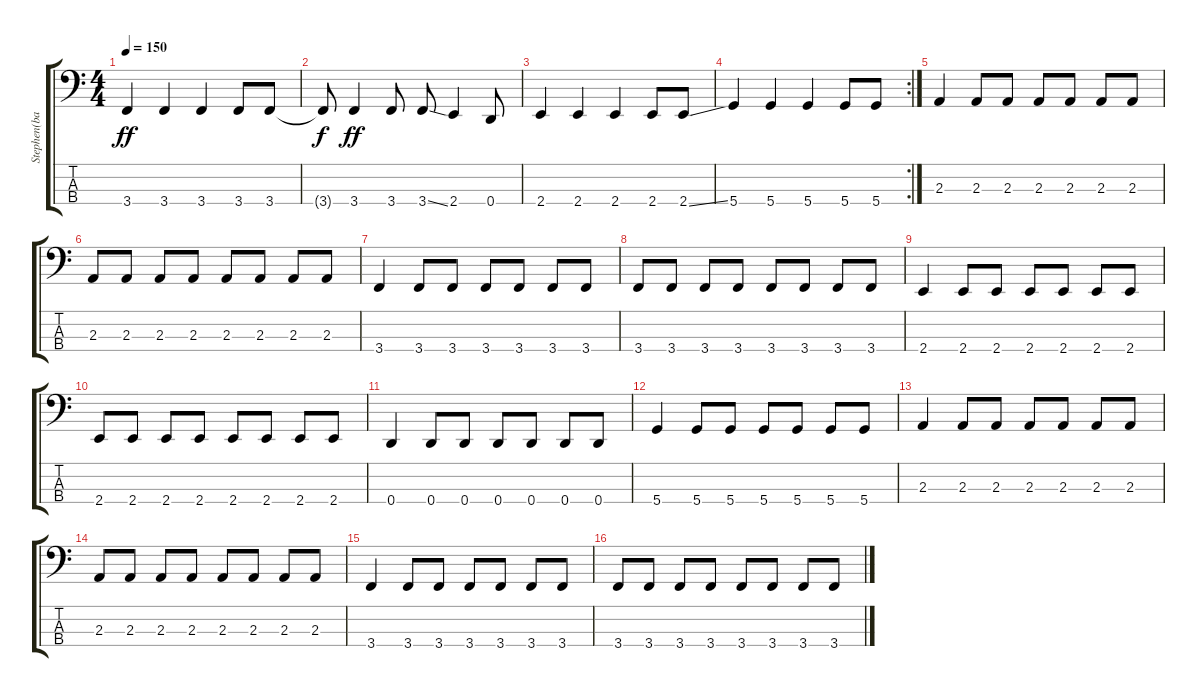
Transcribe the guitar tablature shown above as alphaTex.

\track ("Stephen(bass guitar)" "Stephen(ba") {instrument electricbasspick}
\staff {score tabs}
\tuning (F2 C2 G1 D1) {hide}
\ts (4 4)
\tempo 150
\clef f4
\ks c
3.4.4{dy ff} 3.4.4 3.4.4 3.4.8 3.4.8 |
3.4{t}.8{dy f} 3.4.4{dy ff} 3.4.8 3.4{ss}.8 2.4.4 0.4.8 |
2.4.4 2.4.4 2.4.4 2.4.8 2.4{ss}.8 |
\rc 2
5.4.4 5.4.4 5.4.4 5.4.8 5.4.8 |
2.3.4 2.3.8 2.3.8 2.3.8 2.3.8 2.3.8 2.3.8 |
2.3.8 2.3.8 2.3.8 2.3.8 2.3.8 2.3.8 2.3.8 2.3.8 |
3.4.4 3.4.8 3.4.8 3.4.8 3.4.8 3.4.8 3.4.8 |
3.4.8 3.4.8 3.4.8 3.4.8 3.4.8 3.4.8 3.4.8 3.4.8 |
2.4.4 2.4.8 2.4.8 2.4.8 2.4.8 2.4.8 2.4.8 |
2.4.8 2.4.8 2.4.8 2.4.8 2.4.8 2.4.8 2.4.8 2.4.8 |
0.4.4 0.4.8 0.4.8 0.4.8 0.4.8 0.4.8 0.4.8 |
5.4.4 5.4.8 5.4.8 5.4.8 5.4.8 5.4.8 5.4.8 |
2.3.4 2.3.8 2.3.8 2.3.8 2.3.8 2.3.8 2.3.8 |
2.3.8 2.3.8 2.3.8 2.3.8 2.3.8 2.3.8 2.3.8 2.3.8 |
3.4.4 3.4.8 3.4.8 3.4.8 3.4.8 3.4.8 3.4.8 |
3.4.8 3.4.8 3.4.8 3.4.8 3.4.8 3.4.8 3.4.8 3.4.8
